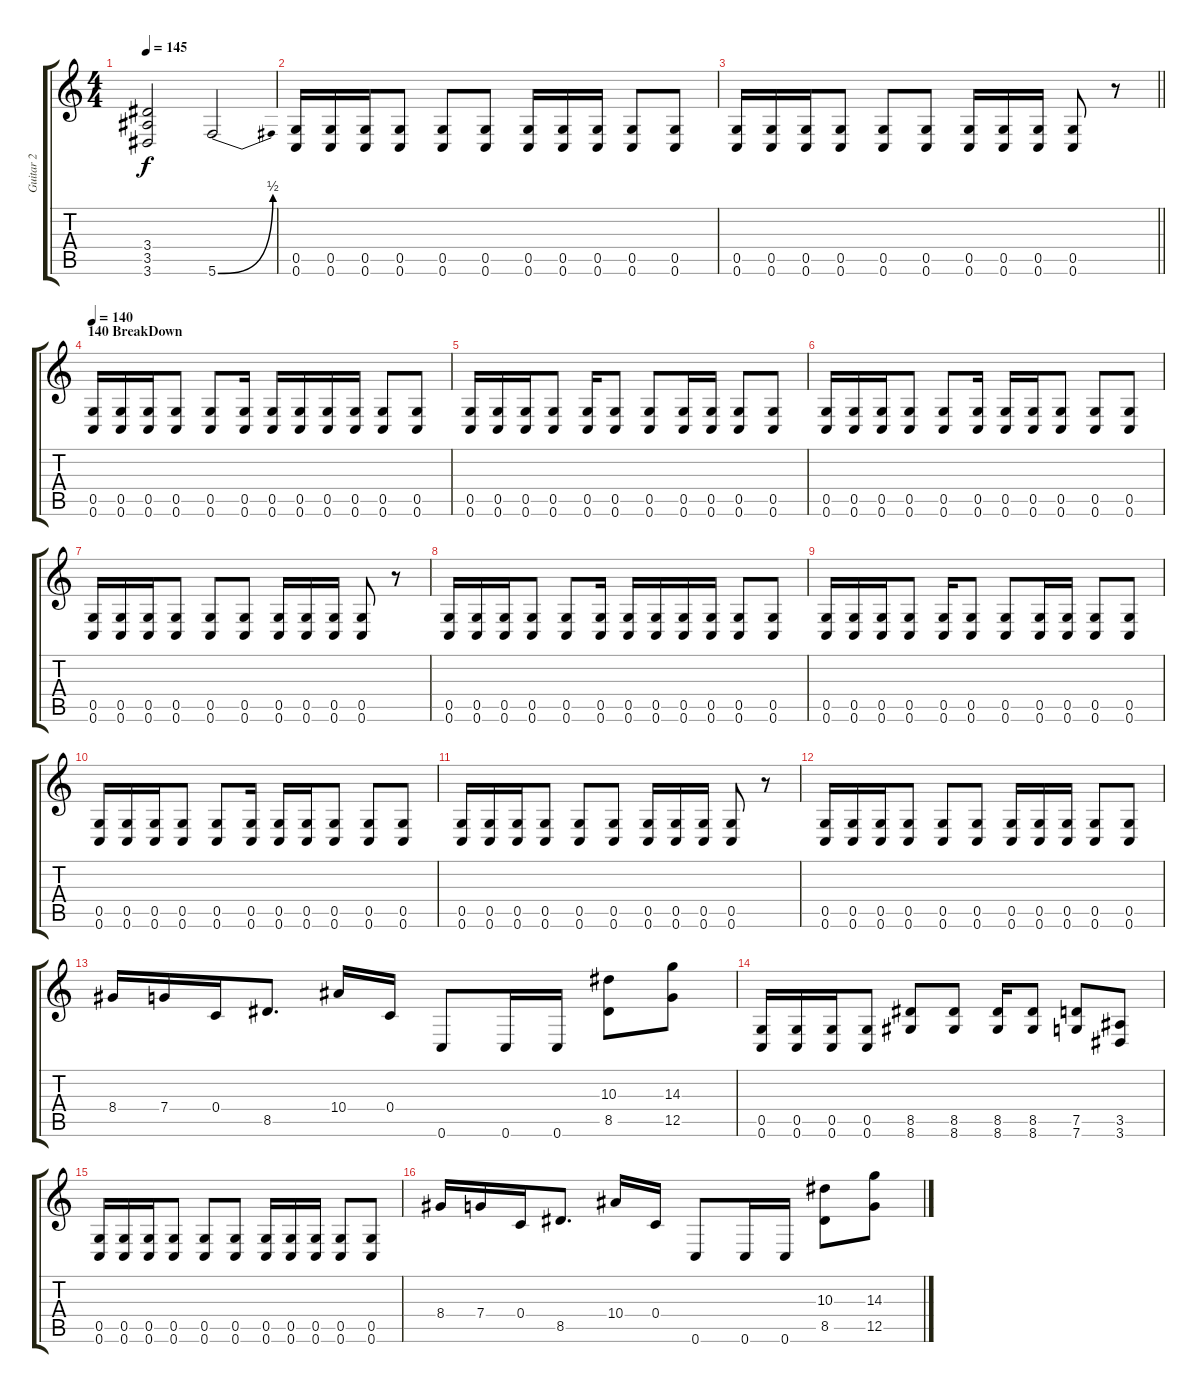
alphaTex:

\track ("Guitar 2" "Guitar 2") {instrument distortionguitar}
\staff {score tabs}
\tuning (D4 A3 F3 C3 G2 C2) {hide}
\ts (4 4)
\tempo 145
\clef g2
\ks c
(3.4 3.5 3.6).2{dy f} 5.6{be (bend 0 0 60 2)}.2 |
(0.5 0.6).16 (0.5 0.6).16 (0.5 0.6).16 (0.5 0.6).8 (0.5 0.6).8 (0.5 0.6).8 (0.5 0.6).16 (0.5 0.6).16 (0.5 0.6).16 (0.5 0.6).8 (0.5 0.6).8 |
\barLineRight lightlight
(0.5 0.6).16 (0.5 0.6).16 (0.5 0.6).16 (0.5 0.6).8 (0.5 0.6).8 (0.5 0.6).8 (0.5 0.6).16 (0.5 0.6).16 (0.5 0.6).16 (0.5 0.6).8 r.8 |
\section ("" "140 BreakDown")
\tempo 140
(0.5 0.6).16 (0.5 0.6).16 (0.5 0.6).16 (0.5 0.6).8 (0.5 0.6).8 (0.5 0.6).16 (0.5 0.6).16 (0.5 0.6).16 (0.5 0.6).16 (0.5 0.6).16 (0.5 0.6).8 (0.5 0.6).8 |
(0.5 0.6).16 (0.5 0.6).16 (0.5 0.6).16 (0.5 0.6).8 (0.5 0.6).16 (0.5 0.6).8 (0.5 0.6).8 (0.5 0.6).16 (0.5 0.6).16 (0.5 0.6).8 (0.5 0.6).8 |
(0.5 0.6).16 (0.5 0.6).16 (0.5 0.6).16 (0.5 0.6).8 (0.5 0.6).8 (0.5 0.6).16 (0.5 0.6).16 (0.5 0.6).16 (0.5 0.6).8 (0.5 0.6).8 (0.5 0.6).8 |
(0.5 0.6).16 (0.5 0.6).16 (0.5 0.6).16 (0.5 0.6).8 (0.5 0.6).8 (0.5 0.6).8 (0.5 0.6).16 (0.5 0.6).16 (0.5 0.6).16 (0.5 0.6).8 r.8 |
(0.5 0.6).16 (0.5 0.6).16 (0.5 0.6).16 (0.5 0.6).8 (0.5 0.6).8 (0.5 0.6).16 (0.5 0.6).16 (0.5 0.6).16 (0.5 0.6).16 (0.5 0.6).16 (0.5 0.6).8 (0.5 0.6).8 |
(0.5 0.6).16 (0.5 0.6).16 (0.5 0.6).16 (0.5 0.6).8 (0.5 0.6).16 (0.5 0.6).8 (0.5 0.6).8 (0.5 0.6).16 (0.5 0.6).16 (0.5 0.6).8 (0.5 0.6).8 |
(0.5 0.6).16 (0.5 0.6).16 (0.5 0.6).16 (0.5 0.6).8 (0.5 0.6).8 (0.5 0.6).16 (0.5 0.6).16 (0.5 0.6).16 (0.5 0.6).8 (0.5 0.6).8 (0.5 0.6).8 |
(0.5 0.6).16 (0.5 0.6).16 (0.5 0.6).16 (0.5 0.6).8 (0.5 0.6).8 (0.5 0.6).8 (0.5 0.6).16 (0.5 0.6).16 (0.5 0.6).16 (0.5 0.6).8 r.8 |
(0.5 0.6).16 (0.5 0.6).16 (0.5 0.6).16 (0.5 0.6).8 (0.5 0.6).8 (0.5 0.6).8 (0.5 0.6).16 (0.5 0.6).16 (0.5 0.6).16 (0.5 0.6).8 (0.5 0.6).8 |
8.4.16 7.4.16 0.4.16 8.5.8{d} 10.4.16 0.4.16 0.6.8 0.6.16 0.6.16 (10.3 8.5).8 (14.3 12.5).8 |
(0.5 0.6).16 (0.5 0.6).16 (0.5 0.6).16 (0.5 0.6).8 (8.5 8.6).8 (8.5 8.6).8 (8.5 8.6).16 (8.5 8.6).8 (7.5 7.6).8 (3.5 3.6).8 |
(0.5 0.6).16 (0.5 0.6).16 (0.5 0.6).16 (0.5 0.6).8 (0.5 0.6).8 (0.5 0.6).8 (0.5 0.6).16 (0.5 0.6).16 (0.5 0.6).16 (0.5 0.6).8 (0.5 0.6).8 |
8.4.16 7.4.16 0.4.16 8.5.8{d} 10.4.16 0.4.16 0.6.8 0.6.16 0.6.16 (10.3 8.5).8 (14.3 12.5).8
